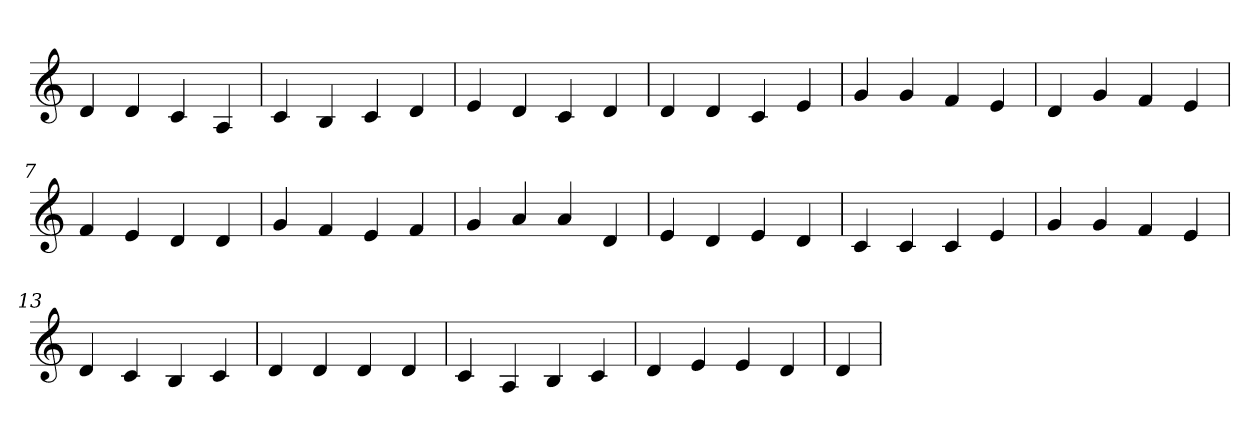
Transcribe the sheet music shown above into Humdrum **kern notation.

**kern
*part1
*staff1
*clefG2
=1
4d
4d
4c
4A
=2
4c
4B
4c
4d
=3
4e
4d
4c
4d
=4
4d
4d
4c
4e
=5
4g
4g
4f
4e
=6
4d
4g
4f
4e
=7
4f
4e
4d
4d
=8
4g
4f
4e
4f
=9
4g
4a
4a
4d
=10
4e
4d
4e
4d
=11
4c
4c
4c
4e
=12
4g
4g
4f
4e
=13
4d
4c
4B
4c
=14
4d
4d
4d
4d
=15
4c
4A
4B
4c
=16
4d
4e
4e
4d
=17
4d
=
*-
